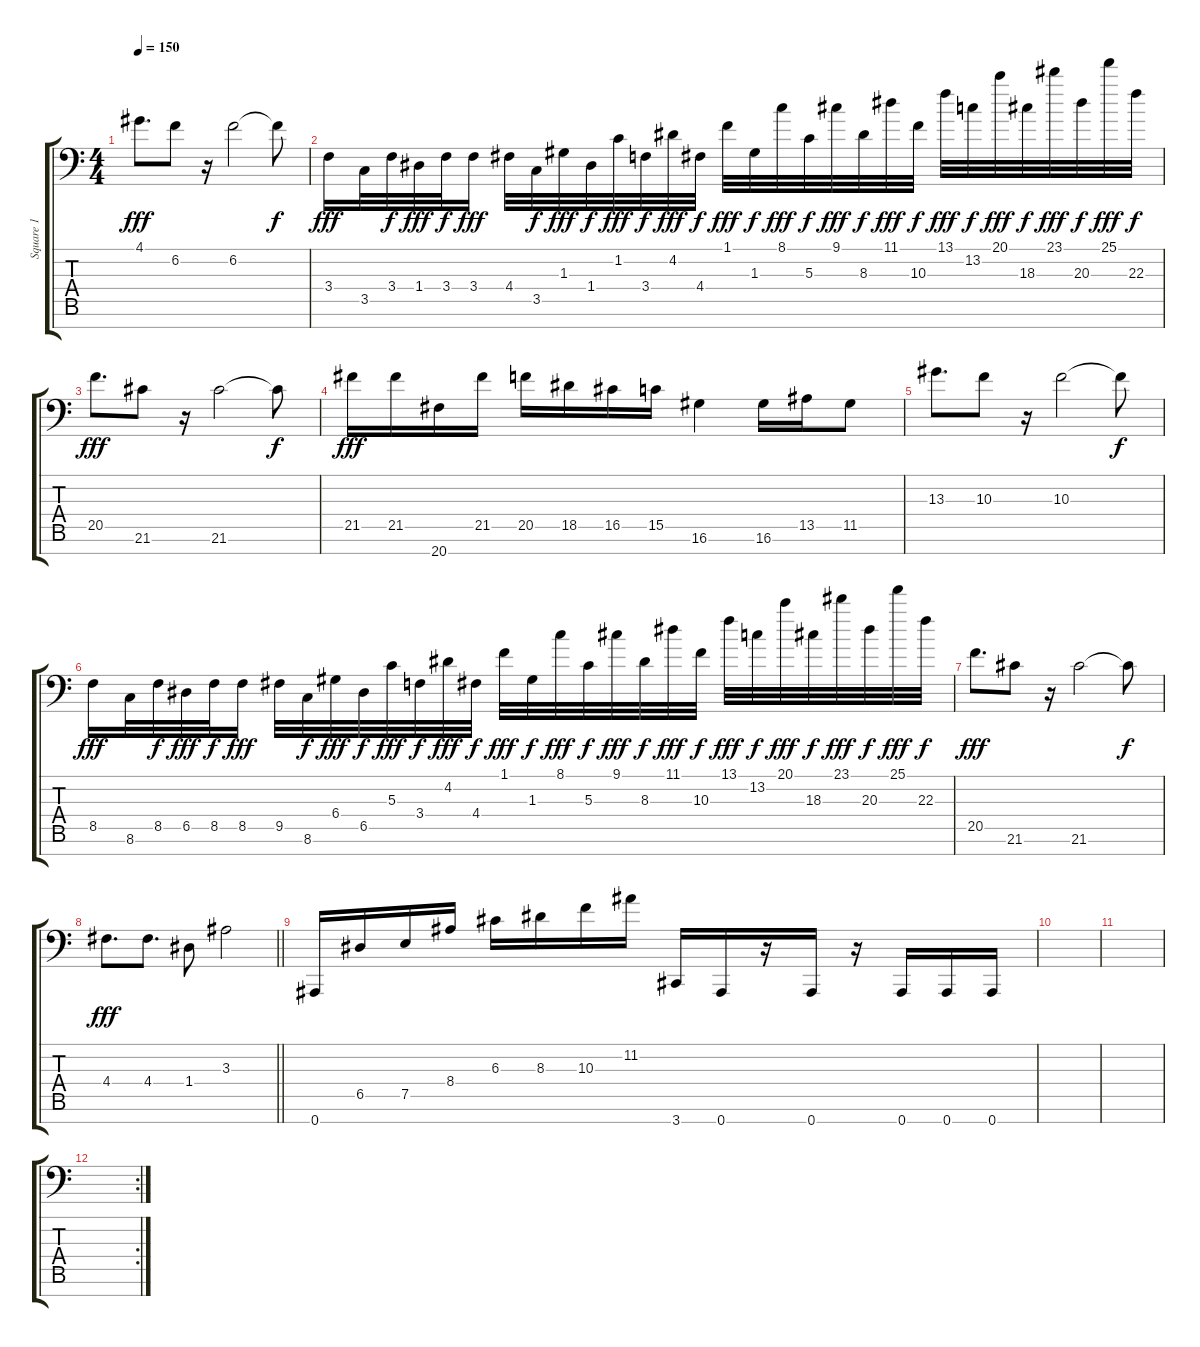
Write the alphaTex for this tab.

\track ("Square 1" "Square 1") {instrument lead1square}
\staff {score tabs}
\tuning (E4 B3 G3 D3 A2 E2 Bb1) {hide}
\ts (4 4)
\tempo 150
\clef f4
\ks c
4.1.8{d dy fff} 6.2.8 r.16 6.2.2 6.2{t}.8{dy f} |
3.4.16{dy fff} 3.5.32 3.4.32{dy f} 1.4.32{dy fff} 3.4.32{dy f} 3.4.16{dy fff} 4.4.32 3.5.32{dy f} 1.3.32{dy fff} 1.4.32{dy f} 1.2.32{dy fff} 3.4.32{dy f} 4.2.32{dy fff} 4.4.32{dy f} 1.1.32{dy fff} 1.3.32{dy f} 8.1.32{dy fff} 5.3.32{dy f} 9.1.32{dy fff} 8.3.32{dy f} 11.1.32{dy fff} 10.3.32{dy f} 13.1.32{dy fff} 13.2.32{dy f} 20.1.32{dy fff} 18.3.32{dy f} 23.1.32{dy fff} 20.3.32{dy f} 25.1.32{dy fff} 22.3.32{dy f} |
20.5.8{d dy fff} 21.6.8 r.16 21.6.2 21.6{t}.8{dy f} |
21.5.16{dy fff} 21.5.16 20.7.16 21.5.16 20.5.16 18.5.16 16.5.16 15.5.16 16.6.4 16.6.16 13.5.16 11.5.8 |
13.3.8{d} 10.3.8 r.16 10.3.2 10.3{t}.8{dy f} |
8.5.16{dy fff} 8.6.32 8.5.32{dy f} 6.5.32{dy fff} 8.5.32{dy f} 8.5.16{dy fff} 9.5.32 8.6.32{dy f} 6.4.32{dy fff} 6.5.32{dy f} 5.3.32{dy fff} 3.4.32{dy f} 4.2.32{dy fff} 4.4.32{dy f} 1.1.32{dy fff} 1.3.32{dy f} 8.1.32{dy fff} 5.3.32{dy f} 9.1.32{dy fff} 8.3.32{dy f} 11.1.32{dy fff} 10.3.32{dy f} 13.1.32{dy fff} 13.2.32{dy f} 20.1.32{dy fff} 18.3.32{dy f} 23.1.32{dy fff} 20.3.32{dy f} 25.1.32{dy fff} 22.3.32{dy f} |
20.5.8{d dy fff} 21.6.8 r.16 21.6.2 21.6{t}.8{dy f} |
\barLineRight lightlight
4.4.8{d dy fff} 4.4.8{d} 1.4.8 3.3.2 |
0.7.16 6.5.16 7.5.16 8.4.16 6.3.16 8.3.16 10.3.16 11.2.16 3.7.16 0.7.16 r.16 0.7.16 r.16 0.7.16 0.7.16 0.7.16 |
|
|
\rc 2
